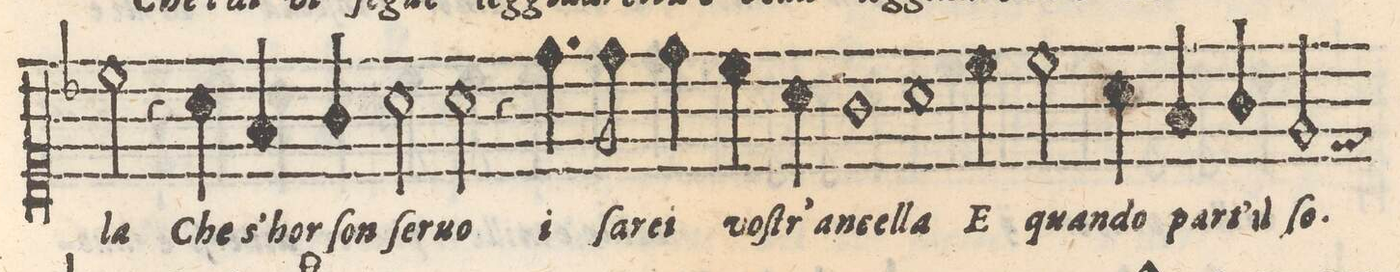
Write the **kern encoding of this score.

**kern	**text
*I"Canto	*
*clefC1	*
*k[b-]	*
*met(C)	*
*M2/1	*
2cc\	-la
4r	.
4a\	Che
=7-	=7-
4f/	s'hor
4g/	ſon
2a\	ſer-
2a\	-uo
4r	.
4.dd\	i
=8-	=8-
8dd\	ſa-
4dd\	-rei
4cc\	voſtr'an-
4a\	-cel-
1g	-la
=9-	=9-
1a	E
4cc\	quan-
2cc\	-do
4a\	part'
=10-	=10-
4f/	il
4g/	ſo.
2e/	le
*-	*-
